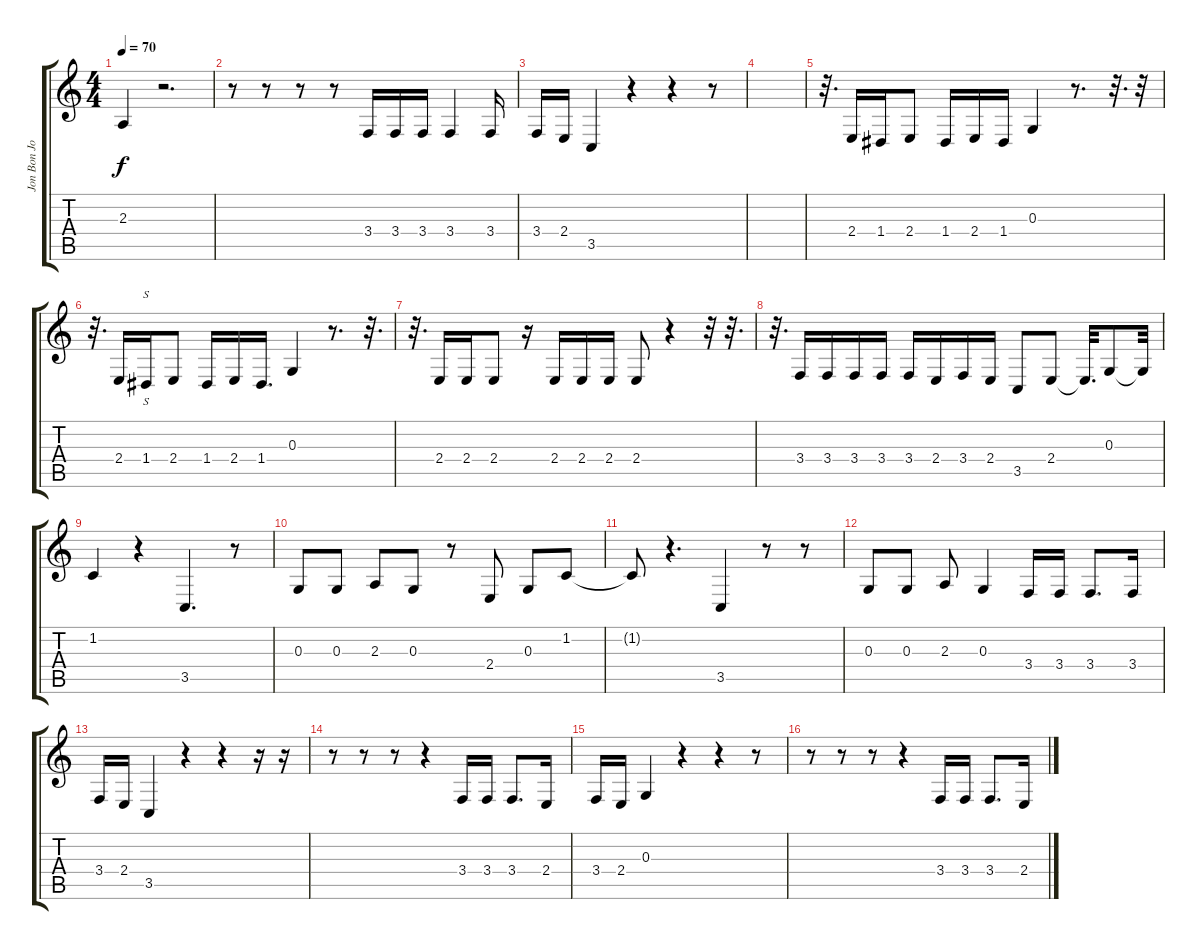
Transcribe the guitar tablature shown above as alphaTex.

\track ("Jon Bon Jovi" "Jon Bon Jo") {instrument violin}
\staff {score tabs}
\tuning (E4 B3 G3 D3 A2 E2) {hide}
\ts (4 4)
\tempo 70
\clef g2
\ks c
2.3.4{dy f} r.2{d} |
r.8 r.8 r.8 r.8 3.4.16 3.4.16 3.4.16 3.4.4 3.4.16 |
3.4.16 2.4.16 3.5.4 r.4 r.4 r.8 |
|
r.32{d} 2.4.16 1.4.16 2.4.8 1.4.16 2.4.16 1.4.16 0.3.4 r.8{d} r.32{d} r.32 |
r.32{d} 2.4.16 1.4.16{s} 2.4.8 1.4.16 2.4.16 1.4.16{d} 0.3.4 r.8{d} r.32{d} |
r.32{d} 2.4.16 2.4.16 2.4.8 r.16 2.4.16 2.4.16 2.4.16 2.4.8 r.4 r.32 r.32{d} |
r.32{d} 3.4.16 3.4.16 3.4.16 3.4.16 3.4.16 2.4.16 3.4.16 2.4.16 3.5.8 2.4.8 2.4{t}.32{d} 0.3.8 0.3{t}.32 |
1.2.4 r.4 3.5.4{d} r.8 |
0.3.8 0.3.8 2.3.8 0.3.8 r.8 2.4.8 0.3.8 1.2.8 |
1.2{t}.8 r.4{d} 3.5.4 r.8 r.8 |
0.3.8 0.3.8 2.3.8 0.3.4 3.4.16 3.4.16 3.4.8{d} 3.4.16 |
3.4.16 2.4.16 3.5.4 r.4 r.4 r.16 r.16 |
r.8 r.8 r.8 r.4 3.4.16 3.4.16 3.4.8{d} 2.4.16 |
3.4.16 2.4.16 0.3.4 r.4 r.4 r.8 |
r.8 r.8 r.8 r.4 3.4.16 3.4.16 3.4.8{d} 2.4.16
